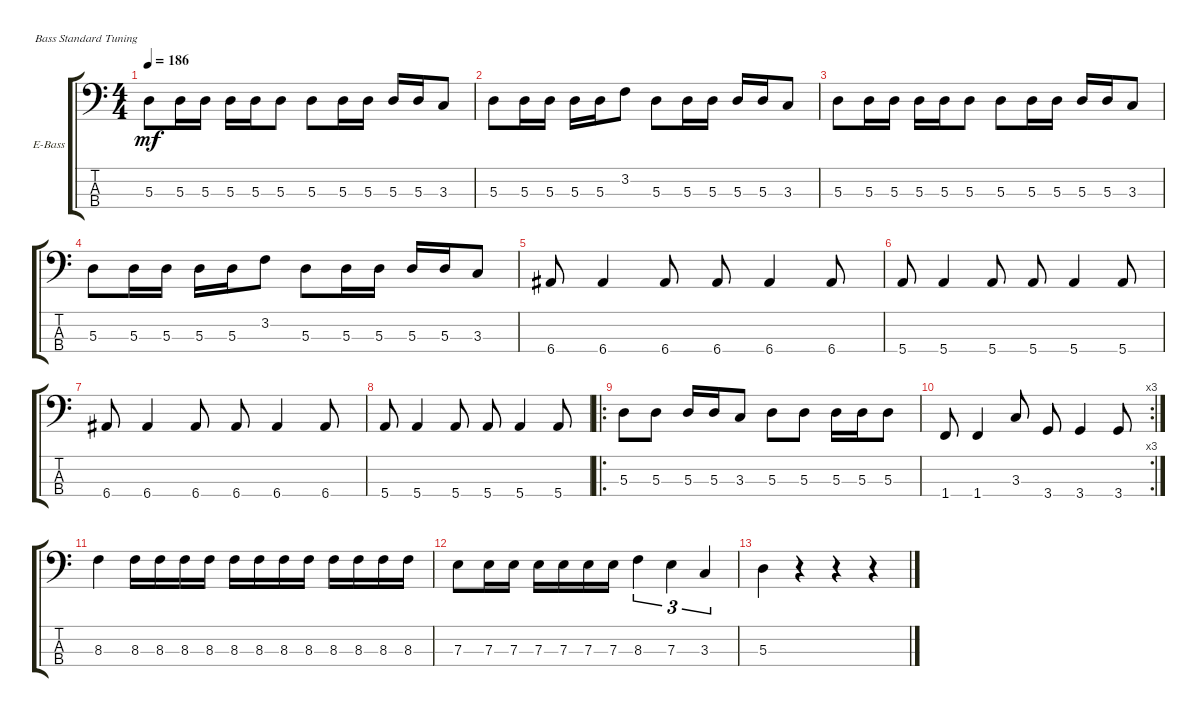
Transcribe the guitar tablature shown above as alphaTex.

\defaultSystemsLayout 4
\bracketExtendMode groupsimilarinstruments
\firstSystemTrackNameOrientation horizontal
\otherSystemsTrackNameOrientation horizontal
\track ("Electric Bass" "E-Bass") {instrument electricbassfinger}
\staff {score tabs}
\tuning (G2 D2 A1 E1)
\ts (4 4)
\tempo 186
\clef f4
\ks c
5.3.8{dy mf} 5.3.16 5.3.16 5.3.16 5.3.16 5.3.8 5.3.8 5.3.16 5.3.16 5.3.16 5.3.16 3.3.8 |
5.3.8 5.3.16 5.3.16 5.3.16 5.3.16 3.2.8 5.3.8 5.3.16 5.3.16 5.3.16 5.3.16 3.3.8 |
5.3.8 5.3.16 5.3.16 5.3.16 5.3.16 5.3.8 5.3.8 5.3.16 5.3.16 5.3.16 5.3.16 3.3.8 |
5.3.8 5.3.16 5.3.16 5.3.16 5.3.16 3.2.8 5.3.8 5.3.16 5.3.16 5.3.16 5.3.16 3.3.8 |
6.4.8 6.4.4 6.4.8 6.4.8 6.4.4 6.4.8 |
5.4.8 5.4.4 5.4.8 5.4.8 5.4.4 5.4.8 |
6.4.8 6.4.4 6.4.8 6.4.8 6.4.4 6.4.8 |
5.4.8 5.4.4 5.4.8 5.4.8 5.4.4 5.4.8 |
\ro
5.3.8 5.3.8 5.3.16 5.3.16 3.3.8 5.3.8 5.3.8 5.3.16 5.3.16 5.3.8 |
\rc 3
1.4.8 1.4.4 3.3.8 3.4.8 3.4.4 3.4.8 |
8.3.4 8.3.16 8.3.16 8.3.16 8.3.16 8.3.16 8.3.16 8.3.16 8.3.16 8.3.16 8.3.16 8.3.16 8.3.16 |
7.3.8 7.3.16 7.3.16 7.3.16 7.3.16 7.3.16 7.3.16 8.3.4{tu (3 2)} 7.3.4{tu (3 2)} 3.3.4{tu (3 2)} |
5.3.4 r.4 r.4 r.4
